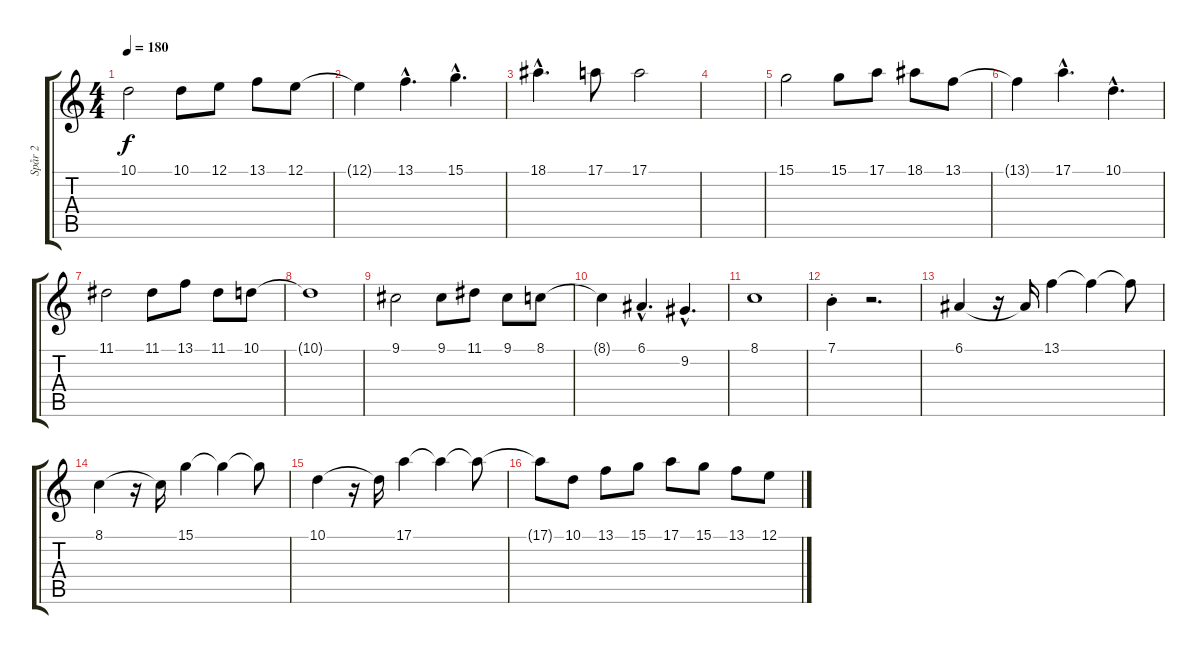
\track ("Spår 2" "Spår 2") {instrument acousticgrandpiano}
\staff {score tabs}
\tuning (E4 B3 G3 D3 A2 E2) {hide}
\ts (4 4)
\tempo 180
\clef g2
\ks c
10.1.2{dy f} 10.1.8 12.1.8 13.1.8 12.1.8 |
12.1{t}.4 13.1{hac}.4{d} 15.1{hac}.4{d} |
18.1{hac}.4{d} 17.1.8 17.1.2 |
|
15.1.2 15.1.8 17.1.8 18.1.8 13.1.8 |
13.1{t}.4 17.1{hac}.4{d} 10.1{hac}.4{d} |
11.1.2 11.1.8 13.1.8 11.1.8 10.1.8 |
10.1{t}.1 |
9.1.2 9.1.8 11.1.8 9.1.8 8.1.8 |
8.1{t}.4 6.1{hac}.4{d} 9.2{hac}.4{d} |
8.1.1 |
7.1{st}.4 r.2{d} |
6.1.4 r.16 6.1{t}.16 13.1.4 13.1{t}.4 13.1{t}.8 |
8.1.4 r.16 8.1{t}.16 15.1.4 15.1{t}.4 15.1{t}.8 |
10.1.4 r.16 10.1{t}.16 17.1.4 17.1{t}.4 17.1{t}.8 |
17.1{t}.8 10.1.8 13.1.8 15.1.8 17.1.8 15.1.8 13.1.8 12.1.8
